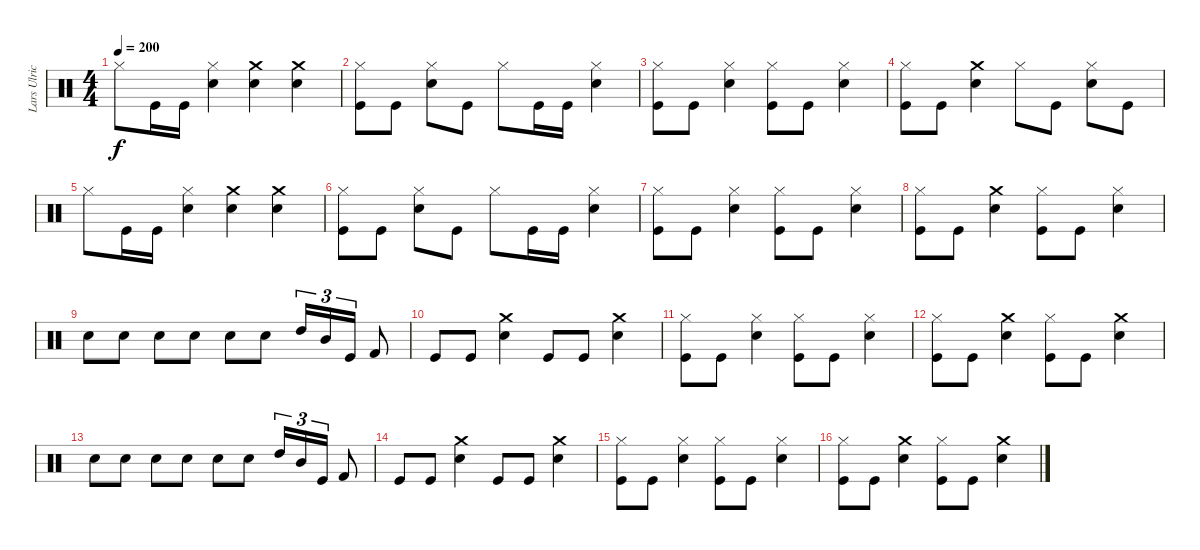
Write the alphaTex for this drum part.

\track ("Lars Ulrich" "Lars Ulric") {instrument percussion}
\staff {score}
\articulation defaults
\ts (4 4)
\tempo 200
\clef neutral
\ks c "Hi-Hat (closed)".8{dy f} "Kick (hit)".16 "Kick (hit)".16
("Snare (hit) 2" "Hi-Hat (closed)").4 ("Crash medium (hit)" "Snare (hit) 2").4 ("Crash medium (hit)" "Snare (hit) 2").4 |
("Kick (hit)" "Hi-Hat (closed)").8 "Kick (hit)".8 ("Snare (hit) 2" "Hi-Hat (closed)").8 "Kick (hit)".8 "Hi-Hat (closed)".8 "Kick (hit)".16 "Kick (hit)".16 ("Snare (hit) 2" "Hi-Hat (closed)").4 |
("Kick (hit)" "Hi-Hat (closed)").8 "Kick (hit)".8 ("Snare (hit) 2" "Hi-Hat (closed)").4 ("Kick (hit)" "Hi-Hat (closed)").8 "Kick (hit)".8 ("Snare (hit) 2" "Hi-Hat (closed)").4 |
("Kick (hit)" "Hi-Hat (closed)").8 "Kick (hit)".8 ("Crash medium (hit)" "Snare (hit) 2").4 "Hi-Hat (closed)".8 "Kick (hit)".8 ("Snare (hit) 2" "Hi-Hat (closed)").8 "Kick (hit)".8 |
"Hi-Hat (closed)".8 "Kick (hit)".16 "Kick (hit)".16 ("Snare (hit) 2" "Hi-Hat (closed)").4 ("Crash medium (hit)" "Snare (hit) 2").4 ("Crash medium (hit)" "Snare (hit) 2").4 |
("Kick (hit)" "Hi-Hat (closed)").8 "Kick (hit)".8 ("Snare (hit) 2" "Hi-Hat (closed)").8 "Kick (hit)".8 "Hi-Hat (closed)".8 "Kick (hit)".16 "Kick (hit)".16 ("Snare (hit) 2" "Hi-Hat (closed)").4 |
("Kick (hit)" "Hi-Hat (closed)").8 "Kick (hit)".8 ("Snare (hit) 2" "Hi-Hat (closed)").4 ("Kick (hit)" "Hi-Hat (closed)").8 "Kick (hit)".8 ("Snare (hit) 2" "Hi-Hat (closed)").4 |
("Kick (hit)" "Hi-Hat (closed)").8 "Kick (hit)".8 ("Crash medium (hit)" "Snare (hit) 2").4 ("Kick (hit)" "Hi-Hat (closed)").8 "Kick (hit)".8 ("Snare (hit) 2" "Hi-Hat (closed)").4 |
"Snare (hit) 2".8 "Snare (hit) 2".8 "Snare (hit) 2".8 "Snare (hit) 2".8 "Snare (hit) 2".8 "Snare (hit) 2".8 "High Tom (hit)".16{tu (3 2)} "Mid Tom (hit)".16{tu (3 2)} "Kick (hit)".16{tu (3 2)} "Kick (hit) 2".8 |
"Kick (hit)".8 "Kick (hit)".8 ("Crash medium (hit)" "Snare (hit) 2").4 "Kick (hit)".8 "Kick (hit)".8 ("Crash medium (hit)" "Snare (hit) 2").4 |
("Kick (hit)" "Hi-Hat (closed)").8 "Kick (hit)".8 ("Snare (hit) 2" "Hi-Hat (closed)").4 ("Kick (hit)" "Hi-Hat (closed)").8 "Kick (hit)".8 ("Snare (hit) 2" "Hi-Hat (closed)").4 |
("Kick (hit)" "Hi-Hat (closed)").8 "Kick (hit)".8 ("Snare (hit) 2" "Crash medium (hit)").4 ("Kick (hit)" "Hi-Hat (closed)").8 "Kick (hit)".8 ("Crash medium (hit)" "Snare (hit) 2").4 |
"Snare (hit) 2".8 "Snare (hit) 2".8 "Snare (hit) 2".8 "Snare (hit) 2".8 "Snare (hit) 2".8 "Snare (hit) 2".8 "High Tom (hit)".16{tu (3 2)} "Mid Tom (hit)".16{tu (3 2)} "Kick (hit)".16{tu (3 2)} "Kick (hit) 2".8 |
"Kick (hit)".8 "Kick (hit)".8 ("Crash medium (hit)" "Snare (hit) 2").4 "Kick (hit)".8 "Kick (hit)".8 ("Crash medium (hit)" "Snare (hit) 2").4 |
("Kick (hit)" "Hi-Hat (closed)").8 "Kick (hit)".8 ("Snare (hit) 2" "Hi-Hat (closed)").4 ("Kick (hit)" "Hi-Hat (closed)").8 "Kick (hit)".8 ("Snare (hit) 2" "Hi-Hat (closed)").4 |
("Kick (hit)" "Hi-Hat (closed)").8 "Kick (hit)".8 ("Snare (hit) 2" "Crash medium (hit)").4 ("Kick (hit)" "Hi-Hat (closed)").8 "Kick (hit)".8 ("Crash medium (hit)" "Snare (hit) 2").4
